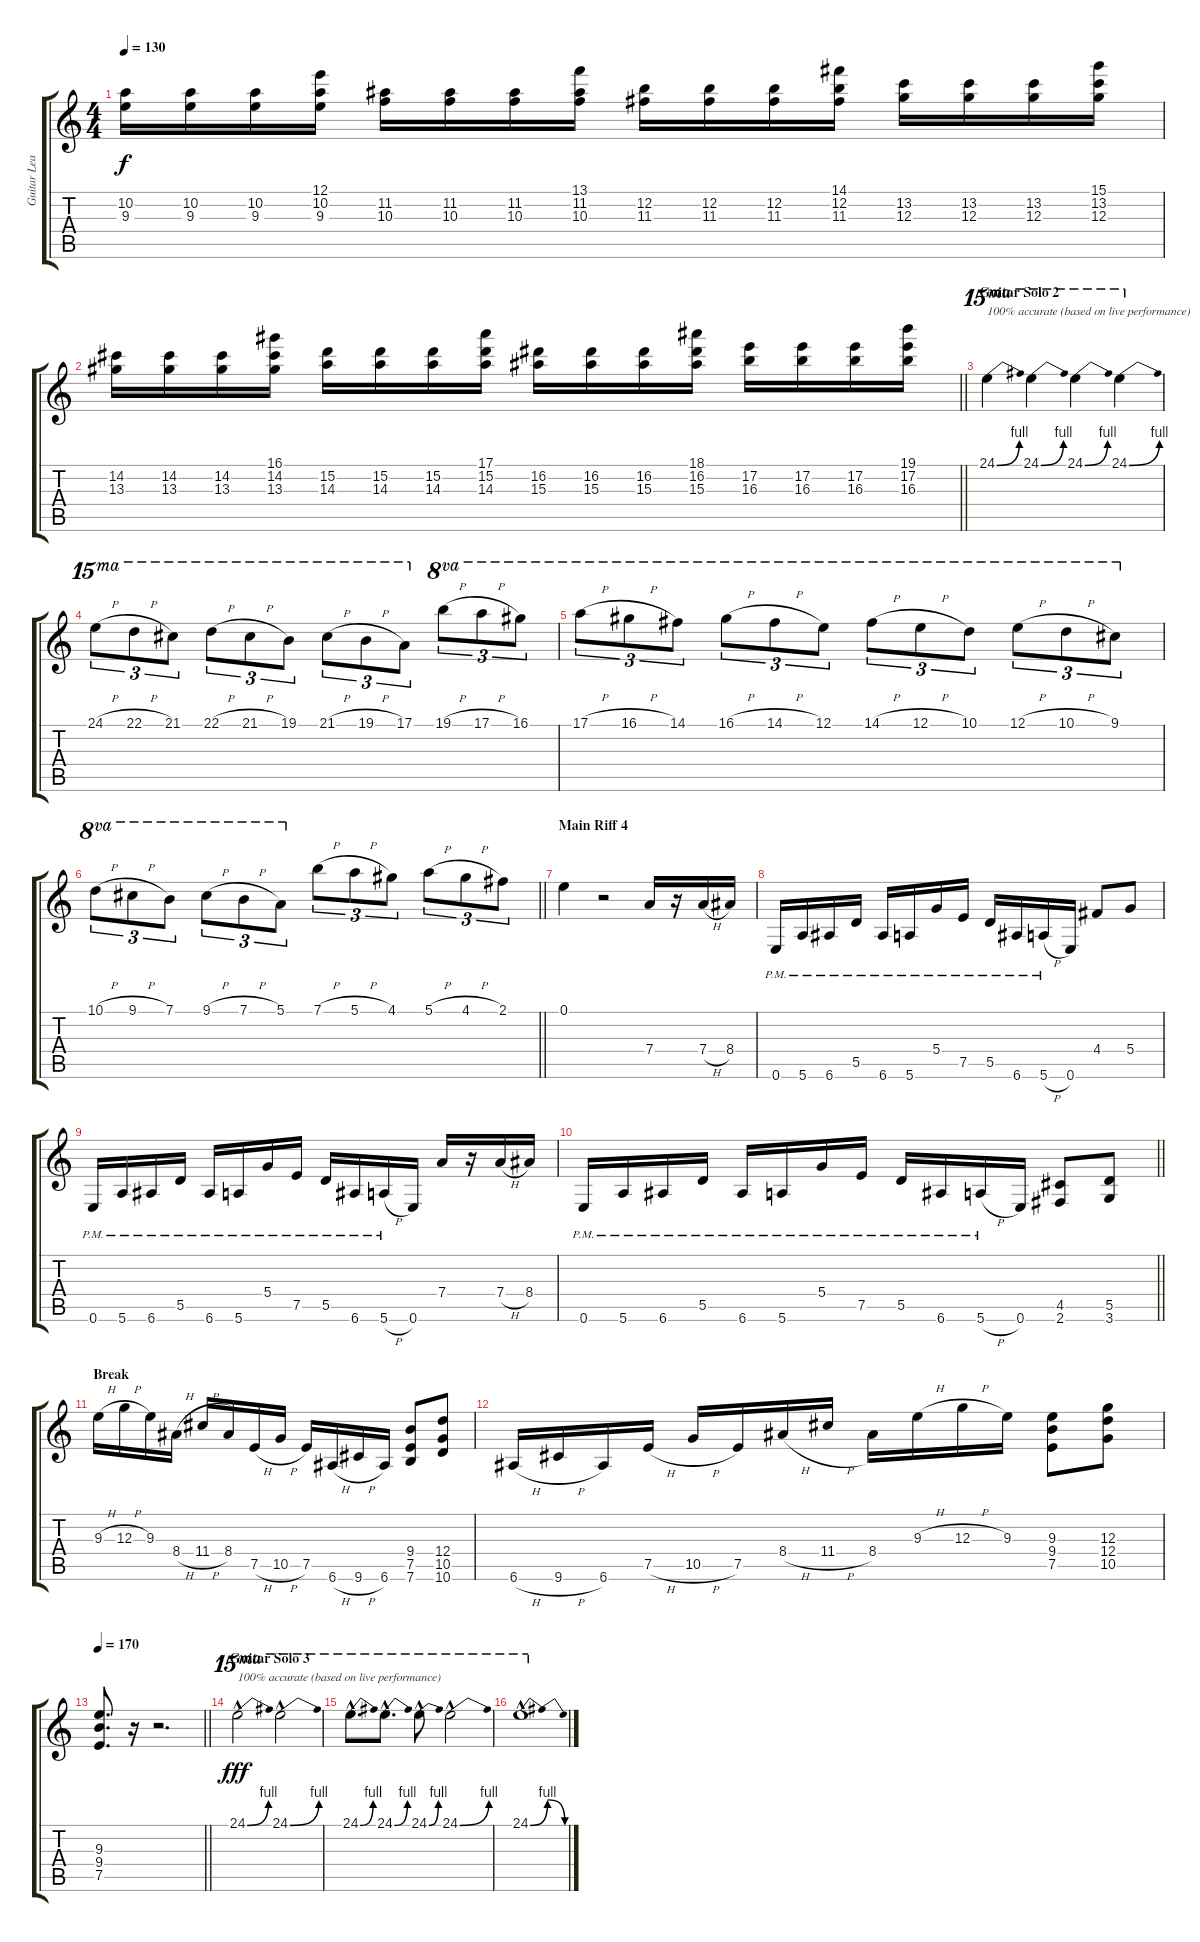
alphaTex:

\track ("Guitar Lead" "Guitar Lea") {instrument distortionguitar}
\staff {score tabs}
\tuning (E4 B3 G3 D3 A2 E2) {hide}
\ts (4 4)
\tempo 130
\clef g2
\ks c
(10.2 9.3).16{dy f} (10.2 9.3).16 (10.2 9.3).16 (12.1 10.2 9.3).16 (11.2 10.3).16 (11.2 10.3).16 (11.2 10.3).16 (13.1 11.2 10.3).16 (12.2 11.3).16 (12.2 11.3).16 (12.2 11.3).16 (14.1 12.2 11.3).16 (13.2 12.3).16 (13.2 12.3).16 (13.2 12.3).16 (15.1 13.2 12.3).16 |
\barLineRight lightlight
(14.2 13.3).16 (14.2 13.3).16 (14.2 13.3).16 (16.1 14.2 13.3).16 (15.2 14.3).16 (15.2 14.3).16 (15.2 14.3).16 (17.1 15.2 14.3).16 (16.2 15.3).16 (16.2 15.3).16 (16.2 15.3).16 (18.1 16.2 15.3).16 (17.2 16.3).16 (17.2 16.3).16 (17.2 16.3).16 (19.1 17.2 16.3).16 |
\section ("" "Guitar Solo 2")
24.1{be (bend 0 0 60 4)}.4{ot 15ma txt "100% accurate (based on live performance)"} 24.1{be (bend 0 0 60 4)}.4{ot 15ma} 24.1{be (bend 0 0 60 4)}.4{ot 15ma} 24.1{be (bend 0 0 60 4)}.4{ot 15ma} |
24.1{h}.8{tu (3 2) ot 15ma} 22.1{h}.8{tu (3 2) ot 15ma} 21.1.8{tu (3 2) ot 15ma} 22.1{h}.8{tu (3 2) ot 15ma} 21.1{h}.8{tu (3 2) ot 15ma} 19.1.8{tu (3 2) ot 15ma} 21.1{h}.8{tu (3 2) ot 15ma} 19.1{h}.8{tu (3 2) ot 15ma} 17.1.8{tu (3 2) ot 15ma} 19.1{h}.8{tu (3 2) ot 8va} 17.1{h}.8{tu (3 2) ot 8va} 16.1.8{tu (3 2) ot 8va} |
17.1{h}.8{tu (3 2) ot 8va} 16.1{h}.8{tu (3 2) ot 8va} 14.1.8{tu (3 2) ot 8va} 16.1{h}.8{tu (3 2) ot 8va} 14.1{h}.8{tu (3 2) ot 8va} 12.1.8{tu (3 2) ot 8va} 14.1{h}.8{tu (3 2) ot 8va} 12.1{h}.8{tu (3 2) ot 8va} 10.1.8{tu (3 2) ot 8va} 12.1{h}.8{tu (3 2) ot 8va} 10.1{h}.8{tu (3 2) ot 8va} 9.1.8{tu (3 2) ot 8va} |
\barLineRight lightlight
10.1{h}.8{tu (3 2) ot 8va} 9.1{h}.8{tu (3 2) ot 8va} 7.1.8{tu (3 2) ot 8va} 9.1{h}.8{tu (3 2) ot 8va} 7.1{h}.8{tu (3 2) ot 8va} 5.1.8{tu (3 2) ot 8va} 7.1{h}.8{tu (3 2)} 5.1{h}.8{tu (3 2)} 4.1.8{tu (3 2)} 5.1{h}.8{tu (3 2)} 4.1{h}.8{tu (3 2)} 2.1.8{tu (3 2)} |
\section ("" "Main Riff 4")
0.1.4 r.2 7.4.16{volume 12} r.16 7.4{h}.16 8.4.16 |
0.6{pm}.16 5.6{pm}.16 6.6{pm}.16 5.5{pm}.16 6.6{pm}.16 5.6{pm}.16 5.4{pm}.16 7.5{pm}.16 5.5{pm}.16 6.6{pm}.16 5.6{h pm}.16 0.6.16 4.4.8 5.4.8 |
0.6{pm}.16 5.6{pm}.16 6.6{pm}.16 5.5{pm}.16 6.6{pm}.16 5.6{pm}.16 5.4{pm}.16 7.5{pm}.16 5.5{pm}.16 6.6{pm}.16 5.6{h pm}.16 0.6.16 7.4.16 r.16 7.4{h}.16 8.4.16 |
\barLineRight lightlight
0.6{pm}.16 5.6{pm}.16 6.6{pm}.16 5.5{pm}.16 6.6{pm}.16 5.6{pm}.16 5.4{pm}.16 7.5{pm}.16 5.5{pm}.16 6.6{pm}.16 5.6{h pm}.16 0.6.16 (4.5 2.6).8 (5.5 3.6).8 |
\section ("" "Break")
9.3{h}.16 12.3{h}.16 9.3.16 8.4{h}.16 11.4{h}.16 8.4.16 7.5{h}.16 10.5{h}.16 7.5.16 6.6{h}.16 9.6{h}.16 6.6.16 (9.4 7.5 7.6).8 (12.4 10.5 10.6).8 |
6.6{h}.16 9.6{h}.16 6.6.16 7.5{h}.16 10.5{h}.16 7.5.16 8.4{h}.16 11.4{h}.16 8.4.16 9.3{h}.16 12.3{h}.16 9.3.16 (9.3 9.4 7.5).8 (12.3 12.4 10.5).8 |
\tempo 170
\barLineRight lightlight
(9.3 9.4 7.5).8{d} r.16 r.2{d} |
\section ("" "Guitar Solo 3")
24.1{be (bend 0 0 60 4) hac}.2{ot 15ma txt "100% accurate (based on live performance)" dy fff volume 16} 24.1{be (bend 0 0 60 4) hac}.2{ot 15ma} |
24.1{be (bend 0 0 60 4) hac}.8{d ot 15ma} 24.1{be (bend 0 0 60 4) hac}.8{d ot 15ma} 24.1{be (bend 0 0 60 4) hac}.8{ot 15ma} 24.1{be (bend 0 0 60 4) hac}.2{ot 15ma} |
24.1{be (bendrelease 0 0 5 4 5 4 60 0) hac}.1{ot 15ma}
